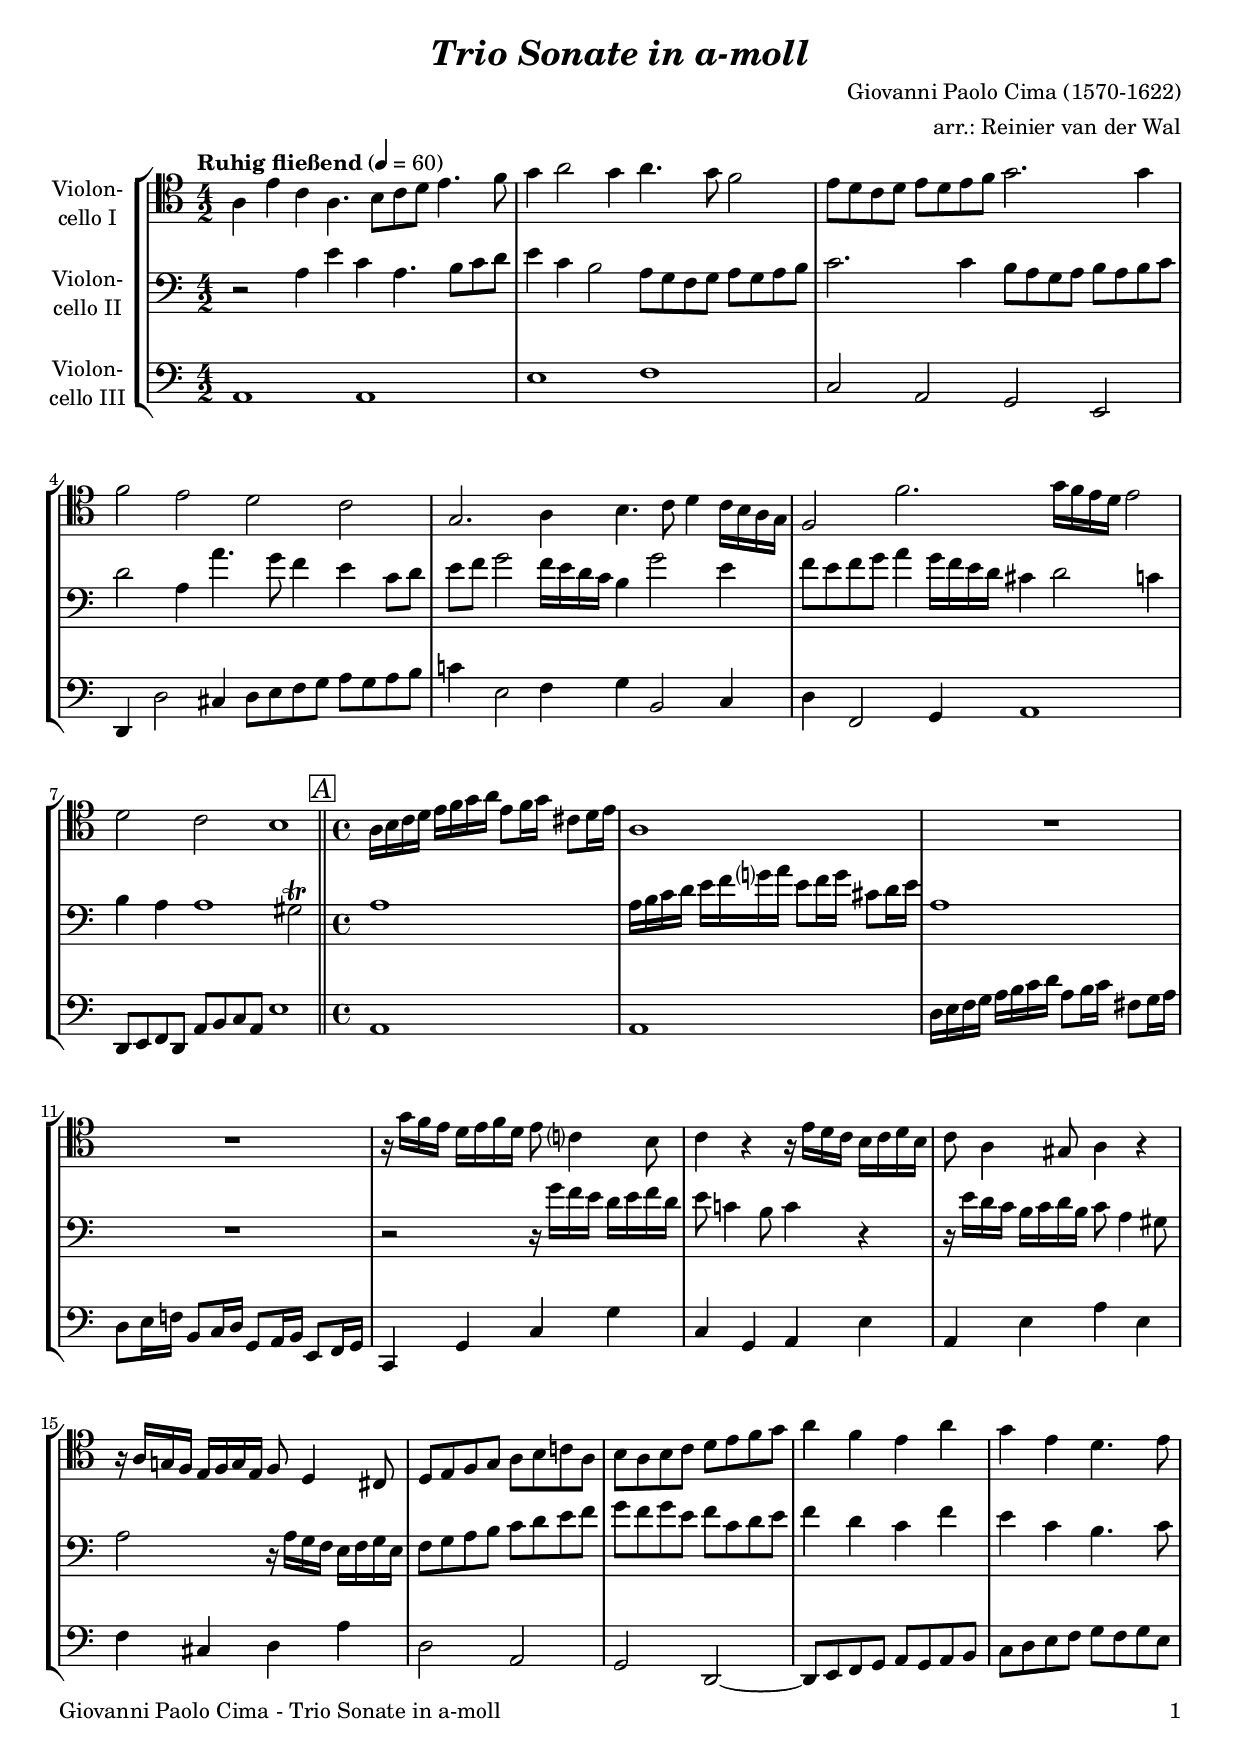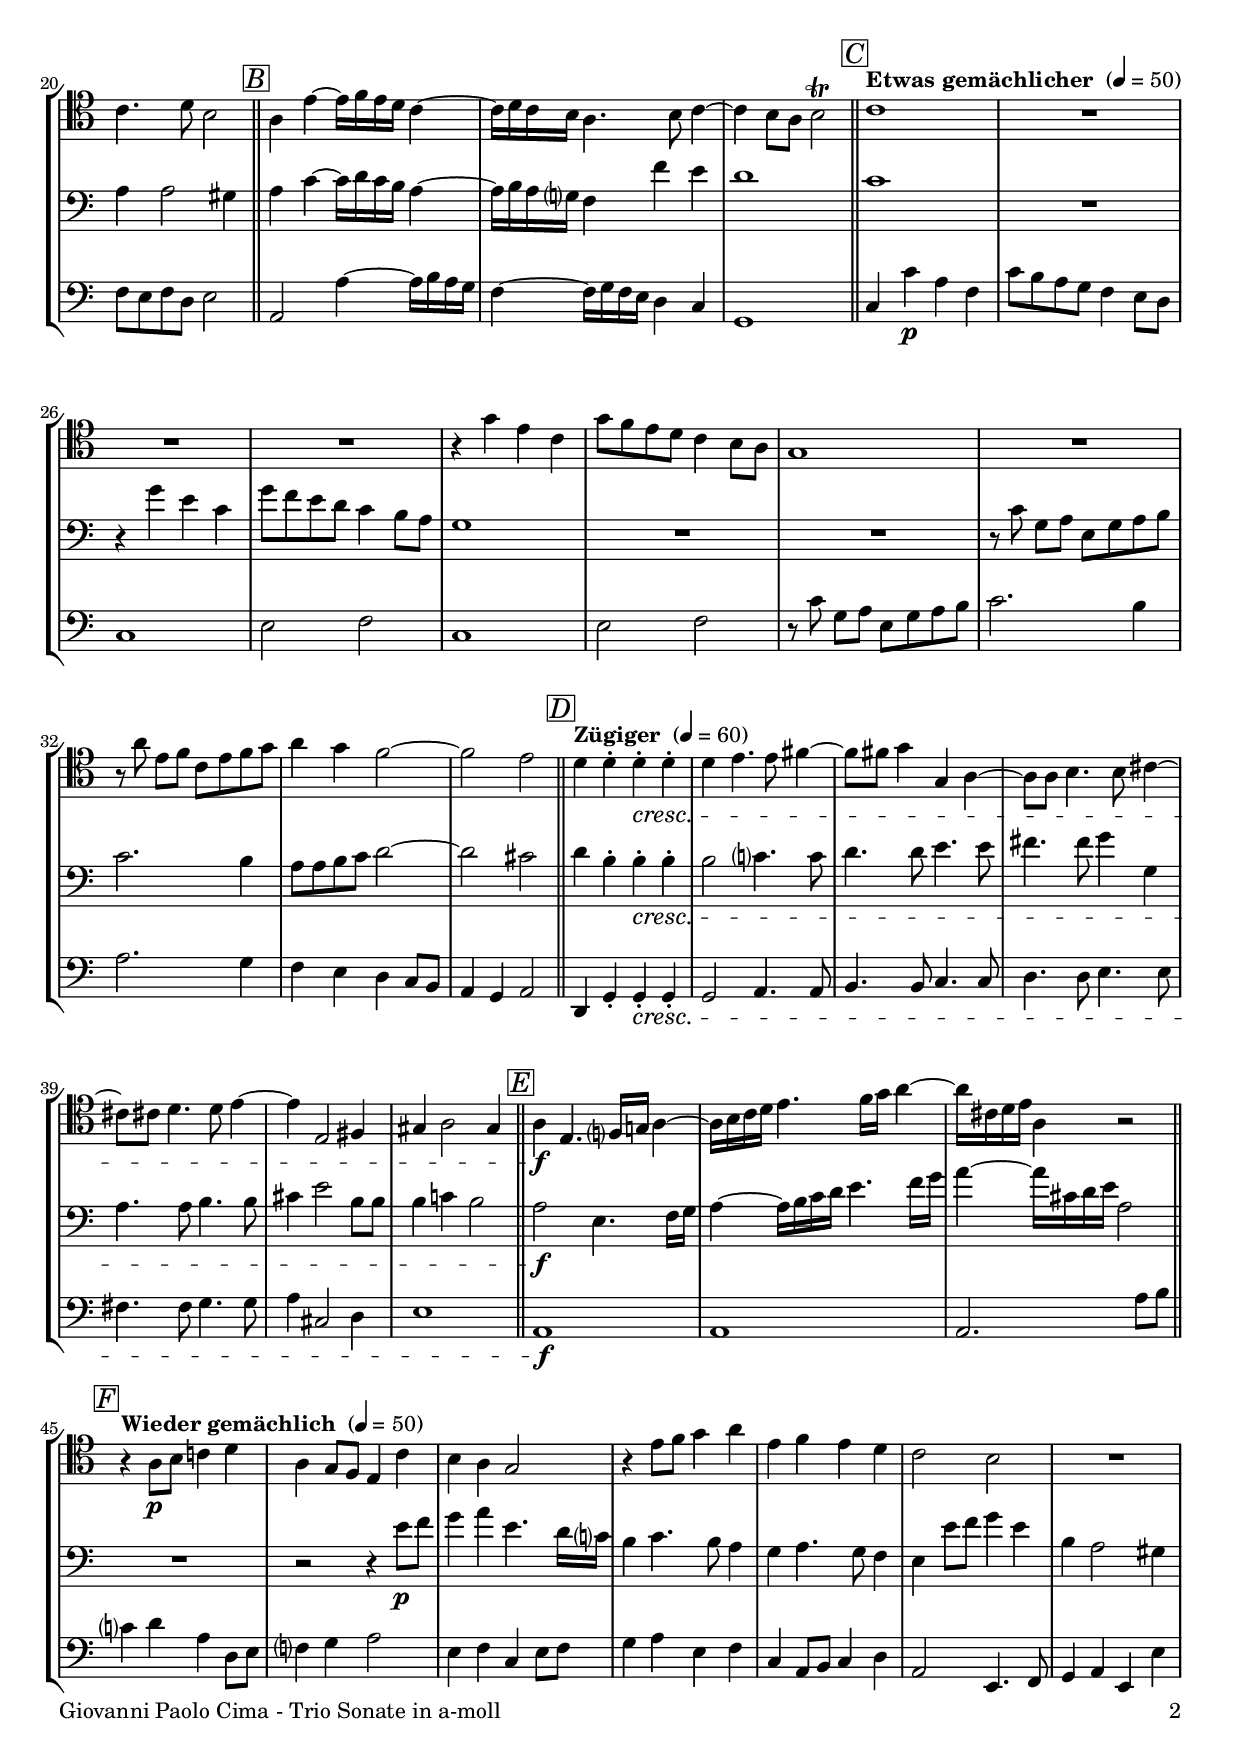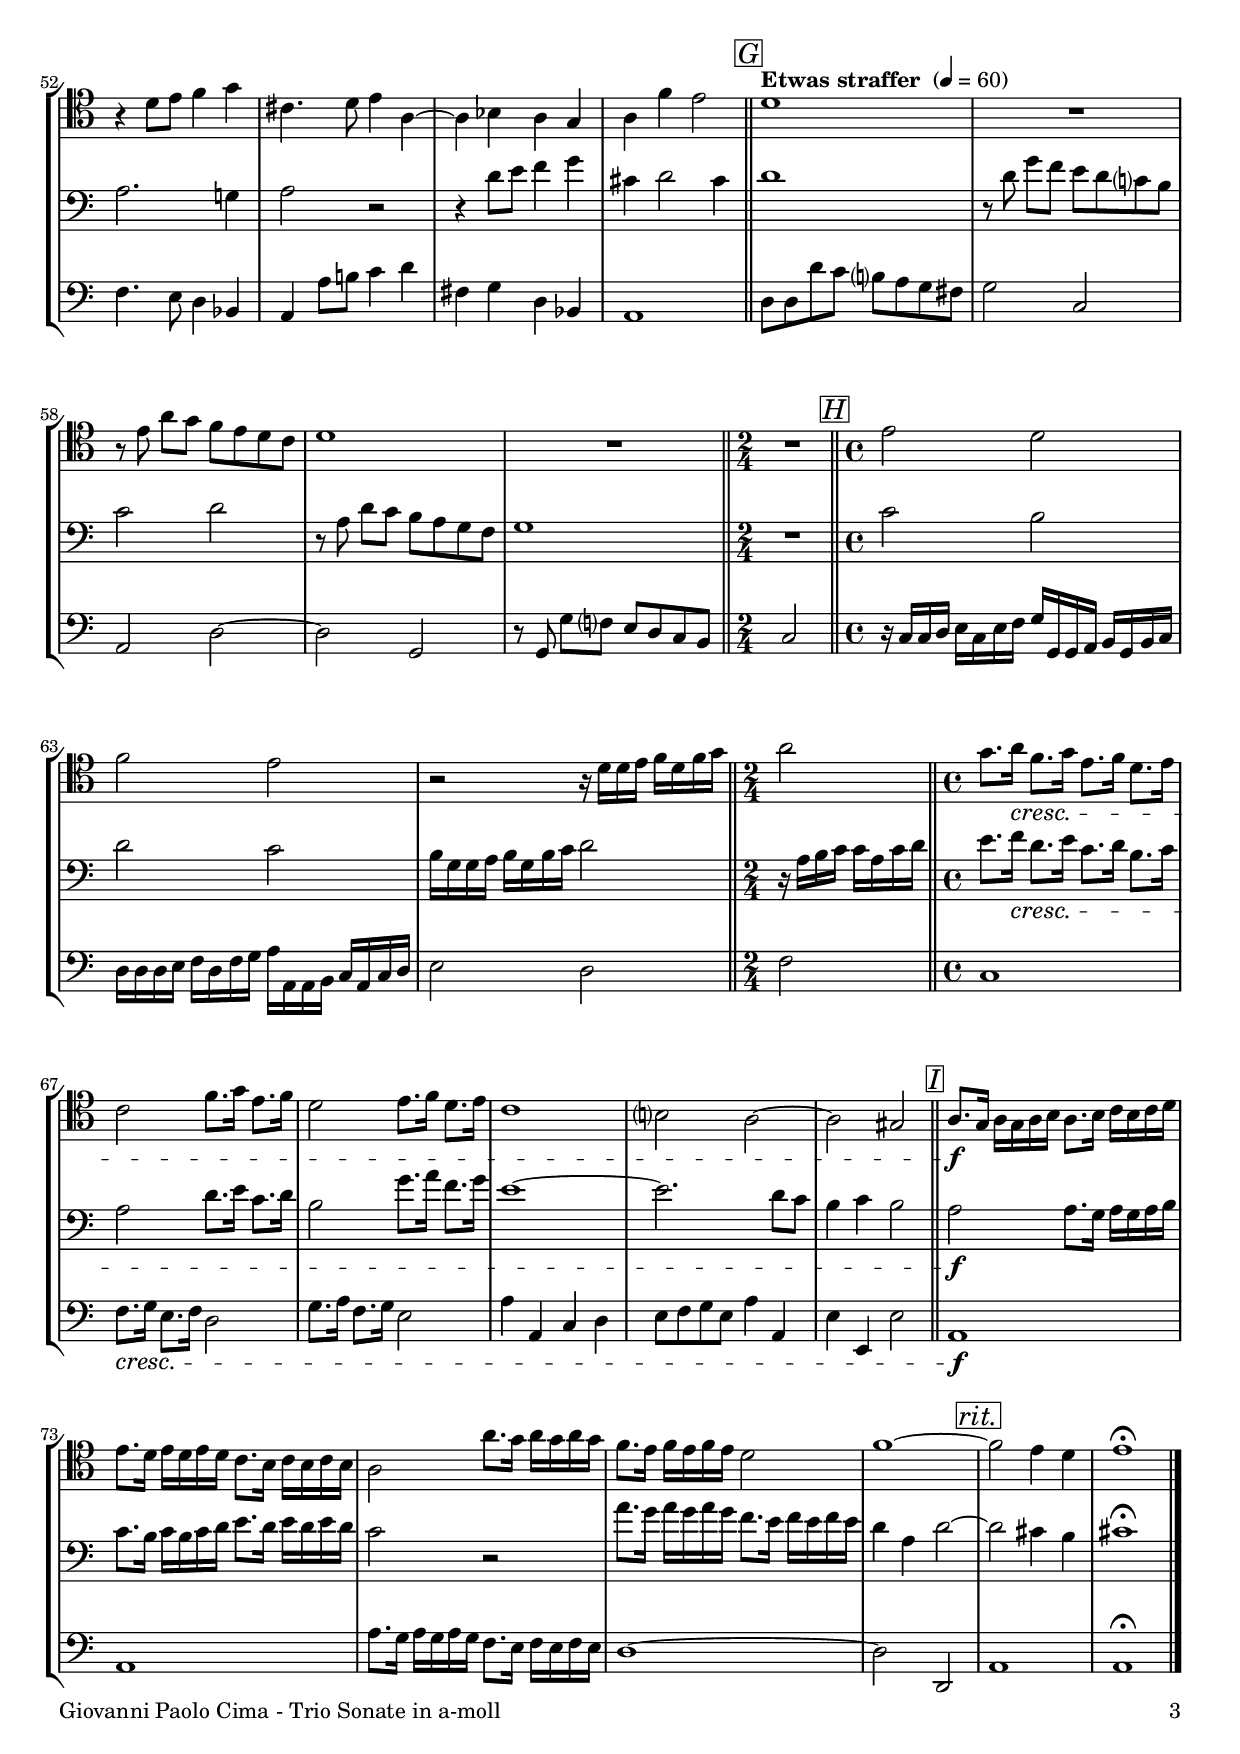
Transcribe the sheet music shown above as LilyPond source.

\version "2.12.3"
\include "deutsch.ly"

#(set-global-staff-size 19)

\header {
  title     = \markup \italic "Trio Sonate in a-moll"
  composer  = "Giovanni Paolo Cima (1570-1622)"
  arranger  = "arr.: Reinier van der Wal"
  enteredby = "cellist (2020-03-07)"
%  piece     = ""
}

voiceconsts = {
  \key a \minor
  \time 4/2
  \clef "bass"
% \numericTimeSignature
  \compressFullBarRests
  % Set default beaming for all staves
%  \set Timing.beamExceptions = #'()
%  \set Timing.baseMoment     = #(ly:make-moment 1 4)
%  \set Timing.beatStructure  = #'(1 1 1)
  \tempo "Ruhig fließend" 4=60
}

%minstr = "harpsichord"
mihi = "clarinet"
%minstr = "accordion"
milo = "bassoon"
miba = "cello"
mipz = "pizzicato strings"

boxa   = { \bar "||" \mark \markup \box \italic "A" \time 4/4 }
boxb   = { \bar "||" \mark \markup \box \italic "B" }
boxc   = { \bar "||" \mark \markup \box \italic "C"
	   \tempo "Etwas gemächlicher " 4=50
	 }
boxd   = { \bar "||" \mark \markup \box \italic "D"
	   \tempo "Zügiger " 4=60
	 }
boxe   = { \bar "||" \mark \markup \box \italic "E" }
boxf   = { \bar "||" \mark \markup \box \italic "F"
	   \tempo "Wieder gemächlich " 4=50
	 }
boxg   = { \bar "||" \mark \markup \box \italic "G"
	   \tempo "Etwas straffer " 4=60
	 }
boxh   = { \bar "||" \mark \markup \box \italic "H" \time 4/4 }
boxi   = { \bar "||" \mark \markup \box \italic "I" }

rit = \mark \markup \box \italic "rit."

va = \relative c' {
  \voiceconsts
  \clef "tenor"
  
  a4 e' c a4. h8 c d e4. f8
  g4 a2 g4 a4. g8 f2
  e8 d c d e d e f g2. g4

  f2 e d c
  g2. a4 h4. c8 d4 c16 h a g
  f2 f'2. g16 f e d e2

  d c h1 \boxa
  a16 h c d e f g a e8 f16 g cis,8 d16 e
  a,1

  R1*2
  r16 g' f e d e f d e8 c?4 h8
  c4 r r16 e d c h c d h
  
  c8 a4 gis8 a4 r
  r16 a g! f e f g e f8 d4 cis8
  d e f g a h c! a

  h a h c d e f g
  a4 f e a
  g e d4. e8
  c4. d8 h2 \boxb
  a4 e'~ e16 f e d c4~

  c16 d c h a4. h8 c4~
  c h8 a h2\trill \boxc
  c1

  R1*3
  r4 g' e c
  g'8 f e d c4 h8 a
  g1

  R
  r8 a' e[ f] c e f g
  a4 g f2~
  f e \boxd

  d4 d-.\cresc d-. d-.
  d e4. e8 fis4~
  fis8 fis g4 g, a~
  a8 a h4. h8 cis4~

  cis8 cis d4. d8 e4~
  e e,2 fis4
  gis a2 gis4 \boxe
  a\f e4. f?16 g! a4~

  a16 h c d e4. f16 g a4~
  a16 cis, d e a,4 r2 \boxf
  r4 a8\p h c!4 d
  a g8 f e4 c'

  h a g2
  r4 e'8 f g4 a
  e f e d
  c2 h
  R1

  r4 d8 e f4 g
  cis,4. d8 e4 a,~
  a b a g
  a f' e2 \boxg
  d1

  R
  r8 e a[ g] f e d c
  d1
  R \bar "||" \time 2/4
  R2 \boxh

  e d
  f e
  r r16 d d e f d f g \bar "||" \time 2/4
  a2 \bar "||" \time 4/4

  g8.\cresc a16 f8. g16 e8. f16 d8. e16
  c2 f8. g16 e8. f16
  d2 e8. f16 d8. e16
  c1

  h?2 a~
  a gis \boxi
  a8.\f g16 a g a h a8. h16 c h c d

  e8. d16 e d e d c8. h16 c h c h
  a2 a'8. g16 a g a g
  f8. e16 f e f e d2

  f1~ \rit
  f2 e4 d
  e1\fermata \bar "|."
}

vb = \relative c' {
  \voiceconsts

  r2 a4 e' c a4. h8 c d
  e4 c h2 a8 g f g a g a h
  c2. c4 h8 a g a h a h c

  d2 a4 a'4. g8 f4 e c8 d
  e f g2 f16 e d c h4 g'2 e4
  f8 e f g a4 g16 f e d cis4 d2 c4

  h a a1 gis2\trill \boxa
  a1
  a16 h c d e f g? a e8 f16 g cis,8 d16 e
  a,1
  
  R
  r2 r16 g' f e d e f d  
  e8 c!4 h8 c4 r
  r16 e d c h c d h c8 a4 gis8
  
  a2 r16 a g f e f g e
  f8 g a h c d e f
  g f g e f c d e
  f4 d c f

  e c h4. c8
  a4 a2 gis4 \boxb
  a c~ c16 d c h a4~
  a16 h a g? f4 f' e

  d1 \boxc
  c
  R
  r4 g' e c

  g'8 f e d c4 h8 a
  g1
  R1*2
  r8 c g[ a] e g a h

  c2. h4
  a8 a h c d2~
  d cis \boxd
  d4 h-.\cresc h-. h-.

  h2 c?4. c8
  d4. d8 e4. e8
  fis4. fis8 g4 g,
  a4. a8 h4. h8

  cis4 e2 h8 h
  h4 c! h2 \boxe
  a\f e4. f16 g
  a4~ a16 h c d e4. f16 g

  a4~ a16 cis, d e a,2 \boxf
  R1
  r2 r4 e'8\p f
  g4 a e4. d16 c?

  h4 c4. h8 a4
  g a4. g8 f4
  e e'8 f g4 e
  h a2 gis4

  a2. g!4
  a2 r
  r4 d8 e f4 g
  cis, d2 cis4 \boxg

  d1
  r8 d g[ f] e d c? h
  c2 d
  r8 a d[ c] h a g f
  g1 \bar "||" \time 2/4
  R2 \boxh
  c h
  d c
  h16 g g a h g h c d2 \bar "||" \time 2/4

  r16 a h c c a c d \bar "||" \time 4/4
  e8.\cresc f16 d8. e16 c8. d16 h8. c16
  a2 d8. e16 c8. d16
  h2 g'8. a16 f8. g16

  e1~
  e2. d8 c
  h4 c h2 \boxi
  a\f a8. g16 a g a h

  c8. h16 c h c d e8. d16 e d e d
  c2 r
  a'8. g16 a g a g f8. e16 f e f e

  d4 a d2~ \rit
  d cis4 h
  cis1\fermata \bar "|."
}

vc = \relative c {
  \voiceconsts

  a1 a
  e' f
  c2 a g e
  d4 d'2 cis4 d8 e f g a g a h
  
  c!4 e,2 f4 g h,2 c4
  d f,2 g4 a1
  d,8 e f d a' h c a e'1 \boxa
  a,
  
  a
  d16 e f g a h c d a8 h16 c fis,8 g16 a
  d,8 e16 f! h,8 c16 d g,8 a16 h e,8 f16 g
  c,4 g' c g'

  c, g a e'
  a, e' a e
  f cis d a'
  d,2 a

  g d~
  d8 e f g a g a h
  c d e f g f g e
  f e f d e2 \boxb

  a, a'4~ a16 h a g
  f4~ f16 g f e d4 c
  g1 \boxc
  c4 c'\p a f

  c'8 h a g f4 e8 d
  c1
  e2 f
  c1

  e2 f
  r8 c' g[ a] e g a h
  c2. h4
  a2. g4

  f e d c8 h
  a4 g a2 \boxd
  d,4 g-.\cresc g-. g-.
  g2 a4. a8

  h4. h8 c4. c8
  d4. d8 e4. e8
  fis4. fis8 g4. g8
  a4 cis,2 d4

  e1 \boxe
  a,\f
  a
  a2. a'8 h \boxf

  c?4 d a d,8 e
  f?4 g a2
  e4 f c e8 f
  g4 a e f

  c a8 h c4 d
  a2 e4. f8
  g4 a e e'
  f4. e8 d4 b
  a a'8 h! c4 d
  fis, g d b
  a1 \boxg
  d8 d d' c h? a g fis

  g2 c,
  a d~
  d g,
  r8 g g'[ f?] e d c h \bar "||" \time 2/4
  c2 \boxh
  r16 c c d e c e f g g, g a h g h c
  d d d e f d f g a a, a h c a c d

  e2 d \bar "||" \time 2/4
  f \bar "||" \time 4/4
  c1\cresc
  f8. g16 e8. f16 d2

  g8. a16 f8. g16 e2
  a4 a, c d
  e8 f g e a4 a,
  e' e, e'2 \boxi

  a,1\f
  a
  a'8. g16 a g a g f8. e16 f e f e
  d1~

  d2 d, \rit
  a'1
  a\fermata \bar "|."
}


music = \new StaffGroup <<
      \new Staff {
        \set Staff.midiInstrument = \miba
        \set Staff.instrumentName = \markup \center-column { "Violon-" "cello I" }
        \transpose a a { \va }
      }

      \new Staff {
        \set Staff.midiInstrument = \miba
        \set Staff.instrumentName = \markup \center-column { "Violon-" "cello II" }
        \transpose a a { \vb }
      }

      \new Staff {
        \set Staff.midiInstrument = \miba
        \set Staff.instrumentName = \markup \center-column { "Violon-" "cello III" }
        \transpose a a { \vc }
      }
>>

\book {
   \paper {
    print-page-number = ##t
    print-first-page-number = ##t
    ragged-last-bottom = ##f
    oddHeaderMarkup = \markup \null
    evenHeaderMarkup = \markup \null
    oddFooterMarkup = \markup {
      \fill-line {
        \on-the-fly #print-page-number-check-first
        "Giovanni Paolo Cima - Trio Sonate in a-moll" \fromproperty #'page:page-number-string
      }
    }
    evenFooterMarkup = \oddFooterMarkup
  } \score {
    \music
    \layout {}
  }

  \score {
    \unfoldRepeats \music

    \midi {
      \context {
        \Score
      }
    }
  }
}